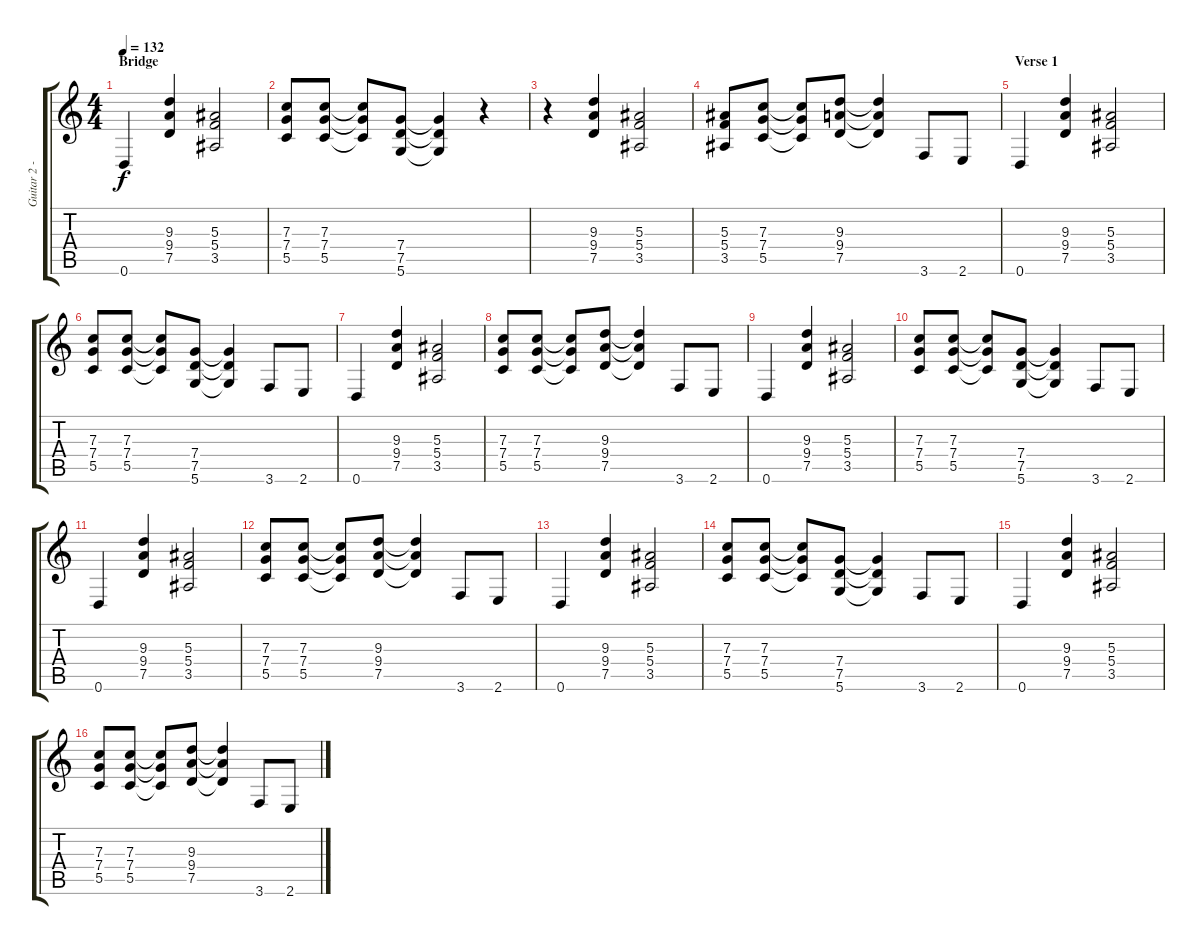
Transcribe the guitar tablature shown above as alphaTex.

\track ("Guitar 2 - Graham Oliver" "Guitar 2 -") {instrument distortionguitar}
\staff {score tabs}
\tuning (D4 A3 F3 C3 G2 D2) {hide}
\ts (4 4)
\section ("" "Bridge")
\tempo 132
\clef g2
\ks c
0.6.4{dy f} (9.3 9.4 7.5).4 (5.3 5.4 3.5).2 |
(7.3 7.4 5.5).8 (7.3 7.4 5.5).8 (7.3{t} 7.4{t} 5.5{t}).8 (7.4 7.5 5.6).8 (7.4{t} 7.5{t} 5.6{t}).4 r.4 |
r.4 (9.3 9.4 7.5).4 (5.3 5.4 3.5).2 |
(5.3 5.4 3.5).8 (7.3 7.4 5.5).8 (7.3{t} 7.4{t} 5.5{t}).8 (9.3 9.4 7.5).8 (9.3{t} 9.4{t} 7.5{t}).4 3.6.8 2.6.8 |
\section ("" "Verse 1")
0.6.4 (9.3 9.4 7.5).4 (5.3 5.4 3.5).2 |
(7.3 7.4 5.5).8 (7.3 7.4 5.5).8 (7.3{t} 7.4{t} 5.5{t}).8 (7.4 7.5 5.6).8 (7.4{t} 7.5{t} 5.6{t}).4 3.6.8 2.6.8 |
0.6.4 (9.3 9.4 7.5).4 (5.3 5.4 3.5).2 |
(7.3 7.4 5.5).8 (7.3 7.4 5.5).8 (7.3{t} 7.4{t} 5.5{t}).8 (9.3 9.4 7.5).8 (9.3{t} 9.4{t} 7.5{t}).4 3.6.8 2.6.8 |
0.6.4 (9.3 9.4 7.5).4 (5.3 5.4 3.5).2 |
(7.3 7.4 5.5).8 (7.3 7.4 5.5).8 (7.3{t} 7.4{t} 5.5{t}).8 (7.4 7.5 5.6).8 (7.4{t} 7.5{t} 5.6{t}).4 3.6.8 2.6.8 |
0.6.4 (9.3 9.4 7.5).4 (5.3 5.4 3.5).2 |
(7.3 7.4 5.5).8 (7.3 7.4 5.5).8 (7.3{t} 7.4{t} 5.5{t}).8 (9.3 9.4 7.5).8 (9.3{t} 9.4{t} 7.5{t}).4 3.6.8 2.6.8 |
0.6.4 (9.3 9.4 7.5).4 (5.3 5.4 3.5).2 |
(7.3 7.4 5.5).8 (7.3 7.4 5.5).8 (7.3{t} 7.4{t} 5.5{t}).8 (7.4 7.5 5.6).8 (7.4{t} 7.5{t} 5.6{t}).4 3.6.8 2.6.8 |
0.6.4 (9.3 9.4 7.5).4 (5.3 5.4 3.5).2 |
(7.3 7.4 5.5).8 (7.3 7.4 5.5).8 (7.3{t} 7.4{t} 5.5{t}).8 (9.3 9.4 7.5).8 (9.3{t} 9.4{t} 7.5{t}).4 3.6.8 2.6.8
